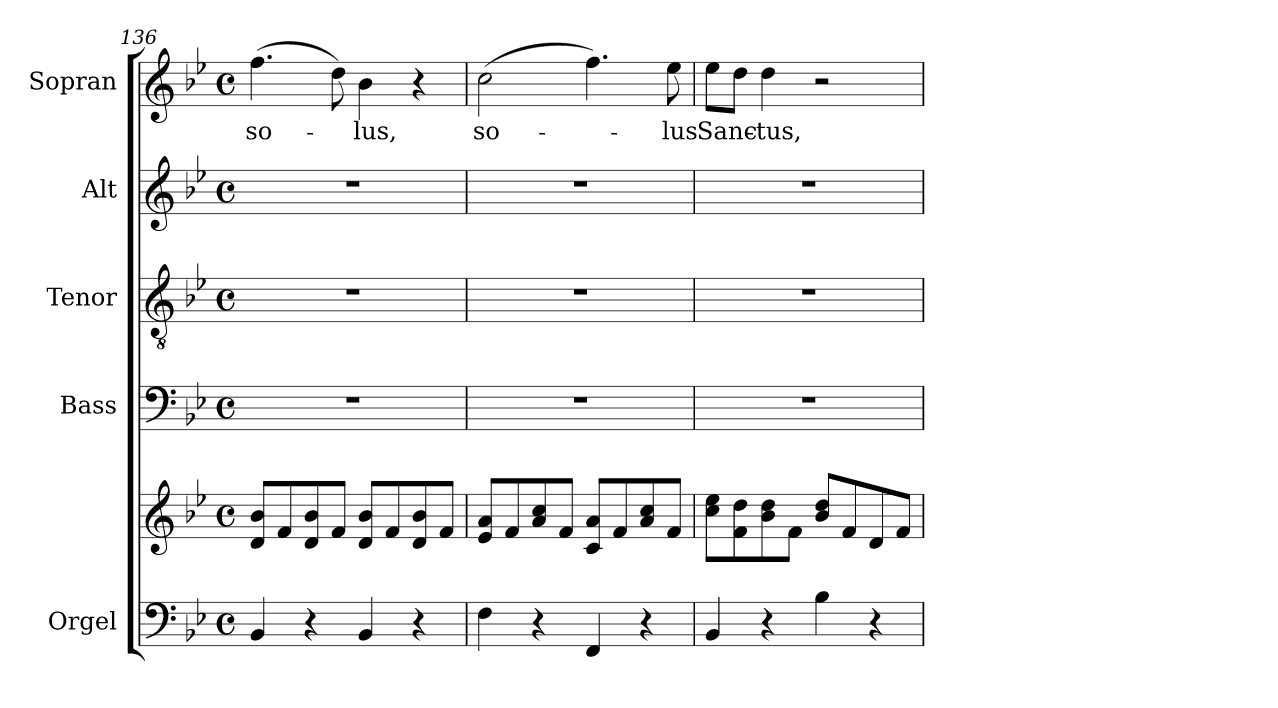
**kern	**kern	**kern	**kern	**kern	**kern	**text
*part5	*part5	*part4	*part3	*part2	*part1	*part1
*staff6	*staff5	*staff4	*staff3	*staff2	*staff1	*staff1
*I"Orgel	*	*I"Bass	*I"Tenor	*I"Alt	*I"Sopran	*
*I'Org.	*	*I'B.	*I'T.	*I'A.	*I'S.	*
*clefF4	*clefG2	*clefF4	*clefGv2	*clefG2	*clefG2	*
*k[b-e-]	*k[b-e-]	*k[b-e-]	*k[b-e-]	*k[b-e-]	*k[b-e-]	*
*B-:	*B-:	*B-:	*B-:	*B-:	*B-:	*
*M4/4	*M4/4	*M4/4	*M4/4	*M4/4	*M4/4	*
*met(c)	*met(c)	*met(c)	*met(c)	*met(c)	*met(c)	*
=136	=136	=136	=136	=136	=136	=136
!	!	!	!	!	!	!LO:LY:b
4BB-/	8d/ 8b-/L	1r	1r	1r	(>4.ff\	so-
.	8f/	.	.	.	.	.
4r	8d/ 8b-/	.	.	.	.	.
.	8f/J	.	.	.	8dd\)	.
!	!	!	!	!	!	!LO:LY:b
4BB-/	8d/ 8b-/L	.	.	.	4b-\	-lus,
.	8f/	.	.	.	.	.
4r	8d/ 8b-/	.	.	.	4r	.
.	8f/J	.	.	.	.	.
=137	=137	=137	=137	=137	=137	=137
!	!	!	!	!	!	!LO:LY:b
4F\	8e-/ 8a/L	1r	1r	1r	(>2cc\	so-
.	8f/	.	.	.	.	.
4r	8a/ 8cc/	.	.	.	.	.
.	8f/J	.	.	.	.	.
4FF/	8c/ 8a/L	.	.	.	4.ff\)	.
.	8f/	.	.	.	.	.
4r	8a/ 8cc/	.	.	.	.	.
!	!	!	!	!	!	!LO:LY:b
.	8f/J	.	.	.	8ee-\	-lus
!!LO:PB:g=z
=138	=138	=138	=138	=138	=138	=138
!	!	!	!	!	!	!LO:LY:b
4BB-/	8cc\ 8ee-\L	1r	1r	1r	8ee-\L	Sanc-
.	8f\ 8dd\	.	.	.	8dd\J	.
!	!	!	!	!	!	!LO:LY:b
4r	8b-\ 8dd\	.	.	.	4dd\	-tus,
.	8f\J	.	.	.	.	.
4B-\	8b-/ 8dd/L	.	.	.	2r	.
.	8f/	.	.	.	.	.
4r	8d/	.	.	.	.	.
.	8f/J	.	.	.	.	.
=	=	=	=	=	=	=
*-	*-	*-	*-	*-	*-	*-
